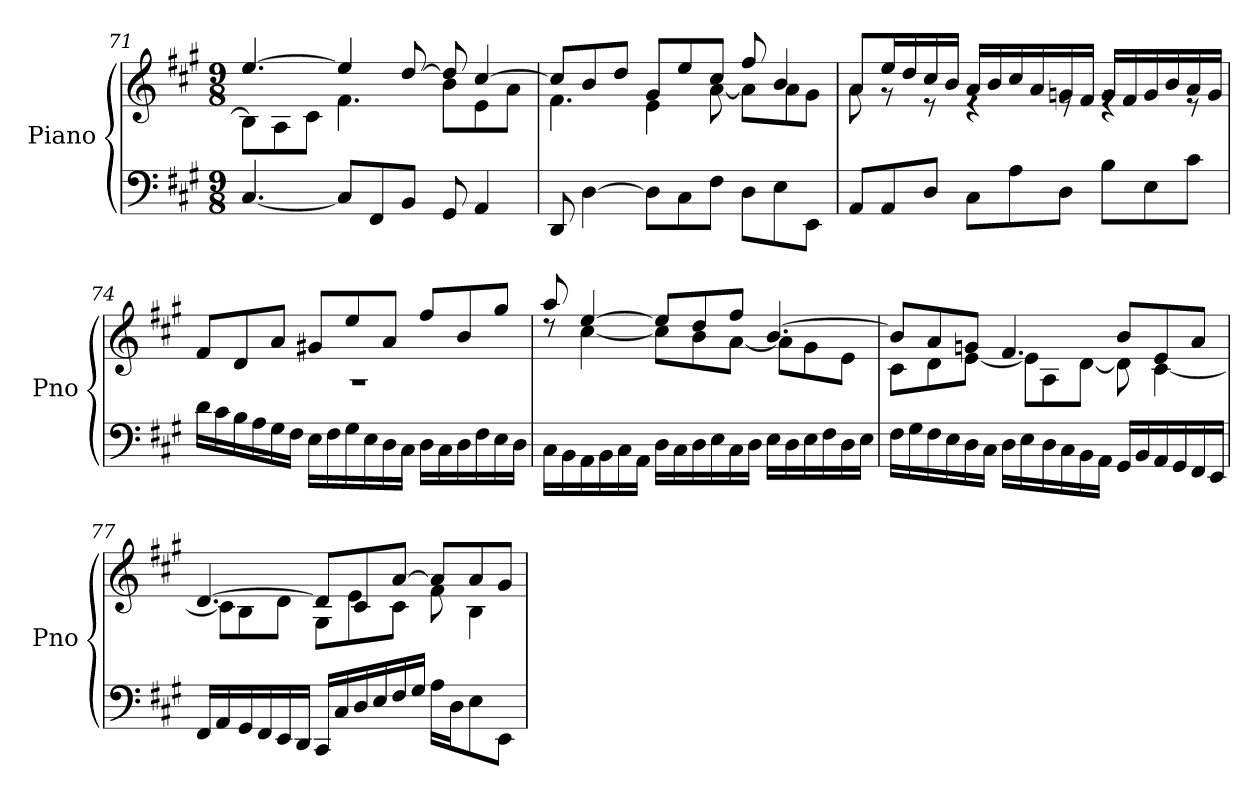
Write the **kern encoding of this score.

**kern	**kern
*part1	*part1
*staff2	*staff1
*I"Piano	*
*I'Pno	*
*clefF4	*clefG2
*k[f#c#g#]	*k[f#c#g#]
*M9/8	*M9/8
=71	=71
*	*^
[4.C#/	[4.ee/	8B\L]
.	.	8A\
.	.	8c#\J
8C#/L]	4ee/]	4.f#\
8FF#/	.	.
8BB/J	[8dd/	.
8GG#/	8dd/]	8b\L
4AA/	[4cc#/	8e\
.	.	8a\J
!!LO:LB:g=z	!!
=72	=72	=72
8DD/	8cc#/L]	4.f#\
[4D\	8b/	.
.	8dd/J	.
8D\L]	8g#/L	4e\
8C#\	8ee/	.
8F#\J	8cc#/J	[8a\
8D\L	8ff#/	8a\L]
8E\	4b/	8a\
8EE\J	.	8g#\J
=73	=73	=73
8AA/L	8a/L	8a\
8AA/	16ee/L	8r
.	16dd/	.
8D/J	16cc#/	8r
.	16b/JJ	.
8C#\L	16a/LL	4re
.	16b/	.
8A\	16cc#/	.
.	16a/	.
8D\J	16gn/	8re
.	16f#/JJ	.
8B\L	16g/LL	4re
.	16f#/	.
8E\	16g/	.
.	16b/	.
8c#\J	16a/	8re
.	16g/JJ	.
!!LO:LB:g=z	!!
=74	=74	=74
16d\LL	8f#/L	8%9r
16c#\	.	.
16B\	8d/	.
16A\	.	.
16G#\	8a/J	.
16F#\JJ	.	.
16E\LL	8g#X/L	.
16F#\	.	.
16G#\	8ee/	.
16E\	.	.
16D\	8a/J	.
16C#\JJ	.	.
16D\LL	8ff#/L	.
16C#\	.	.
16D\	8b/	.
16F#\	.	.
16E\	8gg#/J	.
16D\JJ	.	.
=75	=75	=75
16C#\LL	8aa/	8rdd
16BB\	.	.
16AA\	[4ee/	[4cc#\
16BB\	.	.
16C#\	.	.
16AA\JJ	.	.
16D\LL	8ee/L]	8cc#\L]
16C#\	.	.
16D\	8dd/	8b\
16E\	.	.
16C#\	8ff#/J	[8a\J
16D\JJ	.	.
16E\LL	[4.b/	8a\L]
16D\	.	.
16E\	.	8g#\
16F#\	.	.
16D\	.	8e\J
16E\JJ	.	.
!!LO:LB:g=z	!!
=76	=76	=76
16F#\LL	8b/L]	8c#\L
16G#\	.	.
16F#\	8a/	8d\
16E\	.	.
16D\	8gn/J	[8e\J
16C#\JJ	.	.
16D\LL	4.f#/	8e\L]
16E\	.	.
16D\	.	8A\
16C#\	.	.
16BB\	.	[8d\J
16AA\JJ	.	.
16GG#/LL	8b/L	8d\]
16BB/	.	.
16AA/	8e/	[4c#\
16GG#/	.	.
16FF#/	8a/J	.
16EE/JJ	.	.
=77	=77	=77
16FF#/LL	[4.d/	8c#\L]
16AA/	.	.
16GG#/	.	8B\
16FF#/	.	.
16EE/	.	8d\J
16DD/JJ	.	.
16CC#/LL	8d/L]	8G#\L
16C#/	.	.
16D/	8c#/	8e\
16E/	.	.
16F#/	[8a/J	8c#\J
16G#/JJ	.	.
16A\LL	8a/L]	8f#\
16D\J	.	.
8E\	8a/	4B\
8EE\J	8g#/J	.
*	*v	*v
=	=
*-	*-
